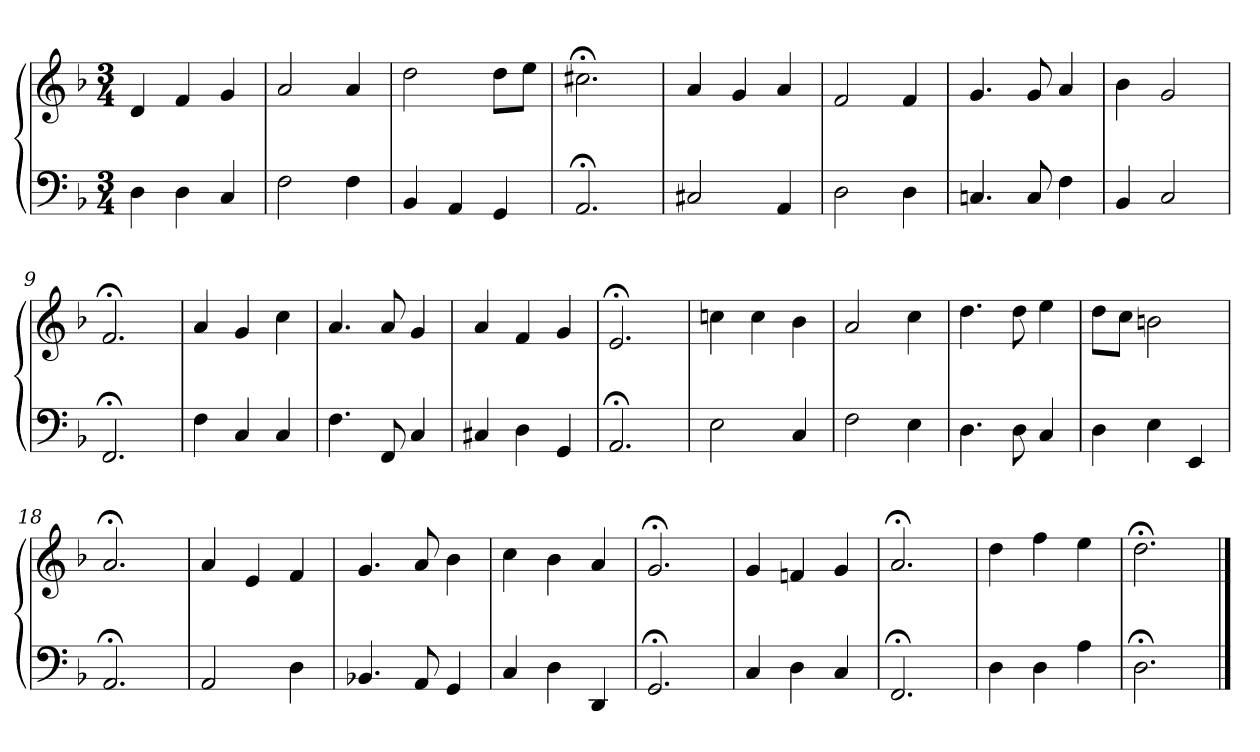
**kern	**kern
*part1	*part1
*staff2	*staff1
*clefF4	*clefG2
*k[b-]	*k[b-]
*M3/4	*M3/4
=1	=1
4D	4d
4D	4f
4C	4g
=2	=2
2F	2a
4F	4a
=3	=3
4BB-	2dd
4AA	.
4GG	8ddL
.	8eeJ
=4	=4
2.AA;<	2.cc#X;<
=5	=5
2C#X	4a
.	4g
4AA	4a
=6	=6
2D	2f
4D	4f
=7	=7
4.Cn	4.g
8C	8g
4F	4a
=8	=8
4BB-	4b-
2C	2g
=9	=9
2.FF;<	2.f;<
=10	=10
4F	4a
4C	4g
4C	4cc
!!LO:LB:g=z
=11	=11
4.F	4.a
8FF	8a
4C	4g
=12	=12
4C#X	4a
4D	4f
4GG	4g
=13	=13
2.AA;<	2.e;<
=14	=14
2E	4ccn
.	4cc
4C	4b-
=15	=15
2F	2a
4E	4cc
=16	=16
4.D	4.dd
8D	8dd
4C	4ee
=17	=17
4D	8ddL
.	8ccJ
4E	2bn
4EE	.
=18	=18
2.AA;<	2.a;<
=19	=19
2AA	4a
.	4e
4D	4f
=20	=20
4.BB-X	4.g
8AA	8a
4GG	4b-
!!LO:LB:g=z
=21	=21
4C	4cc
4D	4b-
4DD	4a
=22	=22
2.GG;<	2.g;<
=23	=23
4C	4g
4D	4fn
4C	4g
=24	=24
2.FF;<	2.a;<
=25	=25
4D	4dd
4D	4ff
4A	4ee
=26	=26
2.D;<	2.dd;<
==	==
*-	*-
